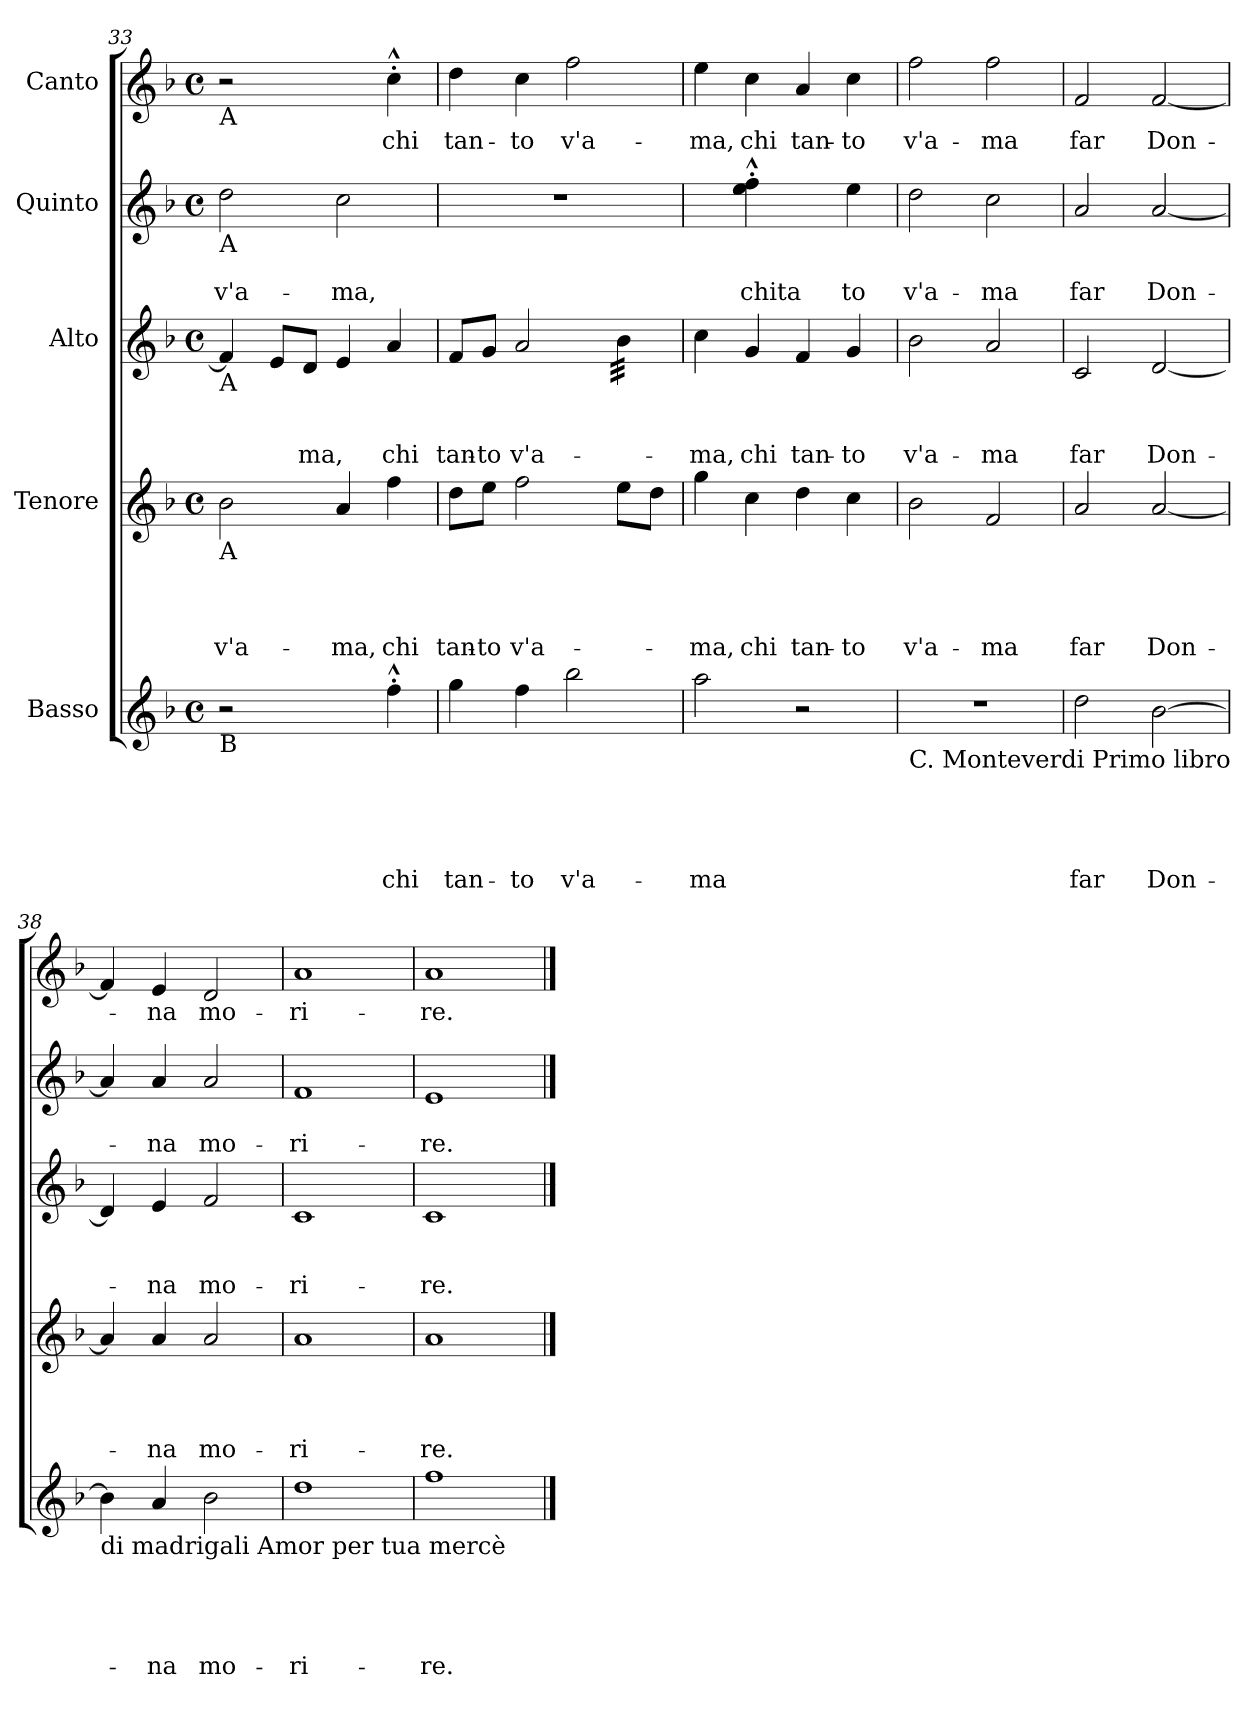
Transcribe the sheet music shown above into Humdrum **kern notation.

**kern	**text	**text	**text	**text	**text	**kern	**text	**text	**text	**text	**kern	**text	**text	**text	**kern	**text	**text	**kern	**text
*part5	*part5	*part5	*part5	*part5	*part5	*part4	*part4	*part4	*part4	*part4	*part3	*part3	*part3	*part3	*part2	*part2	*part2	*part1	*part1
*staff5	*staff5	*staff5	*staff5	*staff5	*staff5	*staff4	*staff4	*staff4	*staff4	*staff4	*staff3	*staff3	*staff3	*staff3	*staff2	*staff2	*staff2	*staff1	*staff1
*I"Basso	*	*	*	*	*	*I"Tenore	*	*	*	*	*I"Alto	*	*	*	*I"Quinto	*	*	*I"Canto	*
!!LO:PB:g=z
*clefG2	*	*	*	*	*	*clefG2	*	*	*	*	*clefG2	*	*	*	*clefG2	*	*	*clefG2	*
*k[b-]	*	*	*	*	*	*k[b-]	*	*	*	*	*k[b-]	*	*	*	*k[b-]	*	*	*k[b-]	*
*F:	*	*	*	*	*	*F:	*	*	*	*	*F:	*	*	*	*F:	*	*	*F:	*
*M4/4	*	*	*	*	*	*M4/4	*	*	*	*	*M4/4	*	*	*	*M4/4	*	*	*M4/4	*
*met(c)	*	*	*	*	*	*met(c)	*	*	*	*	*met(c)	*	*	*	*met(c)	*	*	*met(c)	*
=33	=33	=33	=33	=33	=33	=33	=33	=33	=33	=33	=33	=33	=33	=33	=33	=33	=33	=33	=33
!	!	!	!	!	!	!	!	!	!	!	!	!	!	!	!	!	!	!LO:TX:b:t=A	!
!	!	!	!	!	!	!	!	!	!	!	!	!	!	!	!LO:TX:b:t=A	!	!	!	!
!	!	!	!	!	!	!	!	!	!	!	!LO:TX:b:t=A	!	!	!	!	!	!	!	!
!	!	!	!	!	!	!LO:TX:b:t=A	!	!	!	!	!	!	!	!	!	!	!	!	!
!LO:TX:b:t=B	!	!	!	!	!	!	!	!	!	!	!	!	!	!	!	!	!	!	!
!	!	!	!	!	!	!	!	!	!	!LO:LY:b	!	!	!	!	!	!	!LO:LY:b:rj	!	!
2r	.	.	.	.	.	2b-\	.	.	.	v'a-	4f/]	.	.	.	2dd\	.	v'a-	2r	.
.	.	.	.	.	.	.	.	.	.	.	8e/L	.	.	.	.	.	.	.	.
!	!	!	!	!	!	!	!	!	!	!	!	!	!	!LO:LY:b:rj	!	!	!	!	!
.	.	.	.	.	.	.	.	.	.	.	8d/J	.	.	-ma,	.	.	.	.	.
!	!	!	!	!	!	!	!	!	!	!LO:LY:b	!	!	!	!	!	!	!LO:LY:b:rj	!	!
4ryy	.	.	.	.	.	4a/	.	.	.	-ma,	4e/	.	.	.	2cc\	.	-ma,	4ryy	.
!	!	!	!	!	!LO:LY:b	!	!	!	!	!LO:LY:b	!	!	!	!LO:LY:b:rj	!	!	!	!	!LO:LY:b
4ff^^>'>\	.	.	.	.	chi	4ff\	.	.	.	chi	4a/	.	.	chi	.	.	.	4cc^^>'>\	chi
=34	=34	=34	=34	=34	=34	=34	=34	=34	=34	=34	=34	=34	=34	=34	=34	=34	=34	=34	=34
!	!	!	!	!	!LO:LY:b	!	!	!	!	!LO:LY:b	!	!	!	!LO:LY:b:rj	!	!	!	!	!LO:LY:b
4gg\	.	.	.	.	tan-	8dd\L	.	.	.	tan-	8f/L	.	.	tan-	1r	.	.	4dd\	tan-
!	!	!	!	!	!	!	!	!	!	!LO:LY:b	!	!	!	!LO:LY:b:rj	!	!	!	!	!
.	.	.	.	.	.	8ee\J	.	.	.	-to	8g/J	.	.	-to	.	.	.	.	.
!	!	!	!	!	!LO:LY:b	!	!	!	!	!LO:LY:b	!	!	!	!LO:LY:b:rj	!	!	!	!	!LO:LY:b
4ff\	.	.	.	.	-to	2ff\	.	.	.	v'a-	2a/	.	.	v'a-	.	.	.	4cc\	-to
!	!	!	!	!	!LO:LY:b	!	!	!	!	!	!	!	!	!	!	!	!	!	!LO:LY:b
2bb-\	.	.	.	.	v'a-	.	.	.	.	.	.	.	.	.	.	.	.	2ff\	v'a-
*	*	*	*	*	*	*	*	*	*	*	*tremolo	*	*	*	*	*	*	*	*
.	.	.	.	.	.	8ee\L	.	.	.	.	32b-\LLL	.	.	.	.	.	.	.	.
.	.	.	.	.	.	.	.	.	.	.	32b-\	.	.	.	.	.	.	.	.
.	.	.	.	.	.	.	.	.	.	.	32b-\	.	.	.	.	.	.	.	.
.	.	.	.	.	.	.	.	.	.	.	32b-\	.	.	.	.	.	.	.	.
.	.	.	.	.	.	8dd\J	.	.	.	.	32b-\	.	.	.	.	.	.	.	.
.	.	.	.	.	.	.	.	.	.	.	32b-\	.	.	.	.	.	.	.	.
.	.	.	.	.	.	.	.	.	.	.	32b-\	.	.	.	.	.	.	.	.
.	.	.	.	.	.	.	.	.	.	.	32b-\JJJ	.	.	.	.	.	.	.	.
*	*	*	*	*	*	*	*	*	*	*	*Xtremolo	*	*	*	*	*	*	*	*
=35	=35	=35	=35	=35	=35	=35	=35	=35	=35	=35	=35	=35	=35	=35	=35	=35	=35	=35	=35
!	!	!	!	!	!LO:LY:b	!	!	!	!	!LO:LY:b	!	!	!	!LO:LY:b:rj	!	!	!	!	!LO:LY:b
2aa\	.	.	.	.	-ma	4gg\	.	.	.	-ma,	4cc\	.	.	-ma,	4ryy	.	.	4ee\	-ma,
!	!	!	!	!	!	!	!	!	!	!LO:LY:b	!	!	!	!LO:LY:b:rj	!	!	!LO:LY:b:rj	!	!LO:LY:b
.	.	.	.	.	.	4cc\	.	.	.	chi	4g/	.	.	chi	4ee\^^>'> 4ff\^^>'>	.	chita	4cc\	chi
!	!	!	!	!	!	!	!	!	!	!LO:LY:b	!	!	!	!LO:LY:b:rj	!	!	!	!	!LO:LY:b
2r	.	.	.	.	.	4dd\	.	.	.	tan-	4f/	.	.	tan-	4ryy	.	.	4a/	tan-
!	!	!	!	!	!	!	!	!	!	!LO:LY:b	!	!	!	!LO:LY:b:rj	!	!	!LO:LY:b:rj	!	!LO:LY:b
.	.	.	.	.	.	4cc\	.	.	.	-to	4g/	.	.	-to	4ee\	.	to	4cc\	-to
=36	=36	=36	=36	=36	=36	=36	=36	=36	=36	=36	=36	=36	=36	=36	=36	=36	=36	=36	=36
!LO:TX:b:t=C. Monteverdi Primo libro	!	!	!	!	!	!	!	!	!	!	!	!	!	!	!	!	!	!	!
!	!	!	!	!	!	!	!	!	!	!LO:LY:b	!	!	!	!LO:LY:b:rj	!	!	!LO:LY:b:rj	!	!LO:LY:b
1r	.	.	.	.	.	2b-\	.	.	.	v'a-	2b-\	.	.	v'a-	2dd\	.	v'a-	2ff\	v'a-
!	!	!	!	!	!	!	!	!	!	!LO:LY:b	!	!	!	!LO:LY:b:rj	!	!	!LO:LY:b:rj	!	!LO:LY:b
.	.	.	.	.	.	2f/	.	.	.	-ma	2a/	.	.	-ma	2cc\	.	-ma	2ff\	-ma
=37	=37	=37	=37	=37	=37	=37	=37	=37	=37	=37	=37	=37	=37	=37	=37	=37	=37	=37	=37
!	!	!	!	!	!LO:LY:b	!	!	!	!	!LO:LY:b	!	!	!	!LO:LY:b:rj	!	!	!LO:LY:b:rj	!	!LO:LY:b
2dd\	.	.	.	.	far	2a/	.	.	.	far	2c/	.	.	far	2a/	.	far	2f/	far
!	!	!	!	!	!LO:LY:b	!	!	!	!	!LO:LY:b	!	!	!	!LO:LY:b:rj	!	!	!LO:LY:b:rj	!	!LO:LY:b
[>2b-\	.	.	.	.	Don-	[<2a/	.	.	.	Don-	[<2d/	.	.	Don-	[<2a/	.	Don-	[<2f/	Don-
=38	=38	=38	=38	=38	=38	=38	=38	=38	=38	=38	=38	=38	=38	=38	=38	=38	=38	=38	=38
!LO:TX:b:t=di madrigali Amor per tua mercè	!	!	!	!	!	!	!	!	!	!	!	!	!	!	!	!	!	!	!
4b-\]	.	.	.	.	.	4a/]	.	.	.	.	4d/]	.	.	.	4a/]	.	.	4f/]	.
!	!	!	!	!	!LO:LY:b	!	!	!	!	!LO:LY:b	!	!	!	!LO:LY:b:rj	!	!	!LO:LY:b:rj	!	!LO:LY:b
4a/	.	.	.	.	-na	4a/	.	.	.	-na	4e/	.	.	-na	4a/	.	-na	4e/	-na
!	!	!	!	!	!LO:LY:b	!	!	!	!	!LO:LY:b	!	!	!	!LO:LY:b:rj	!	!	!LO:LY:b:rj	!	!LO:LY:b
2b-\	.	.	.	.	mo-	2a/	.	.	.	mo-	2f/	.	.	mo-	2a/	.	mo-	2d/	mo-
=39	=39	=39	=39	=39	=39	=39	=39	=39	=39	=39	=39	=39	=39	=39	=39	=39	=39	=39	=39
!	!	!	!	!	!LO:LY:b	!	!	!	!	!LO:LY:b	!	!	!	!LO:LY:b:rj	!	!	!LO:LY:b:rj	!	!LO:LY:b
1dd	.	.	.	.	-ri-	1a	.	.	.	-ri-	1c	.	.	-ri-	1f	.	-ri-	1a	-ri-
=40	=40	=40	=40	=40	=40	=40	=40	=40	=40	=40	=40	=40	=40	=40	=40	=40	=40	=40	=40
!	!	!	!	!	!LO:LY:b	!	!	!	!	!LO:LY:b	!	!	!	!LO:LY:b:rj	!	!	!LO:LY:b:rj	!	!LO:LY:b
1ff	.	.	.	.	-re.	1a	.	.	.	-re.	1c	.	.	-re.	1e	.	-re.	1a	-re.
==	==	==	==	==	==	==	==	==	==	==	==	==	==	==	==	==	==	==	==
*-	*-	*-	*-	*-	*-	*-	*-	*-	*-	*-	*-	*-	*-	*-	*-	*-	*-	*-	*-
